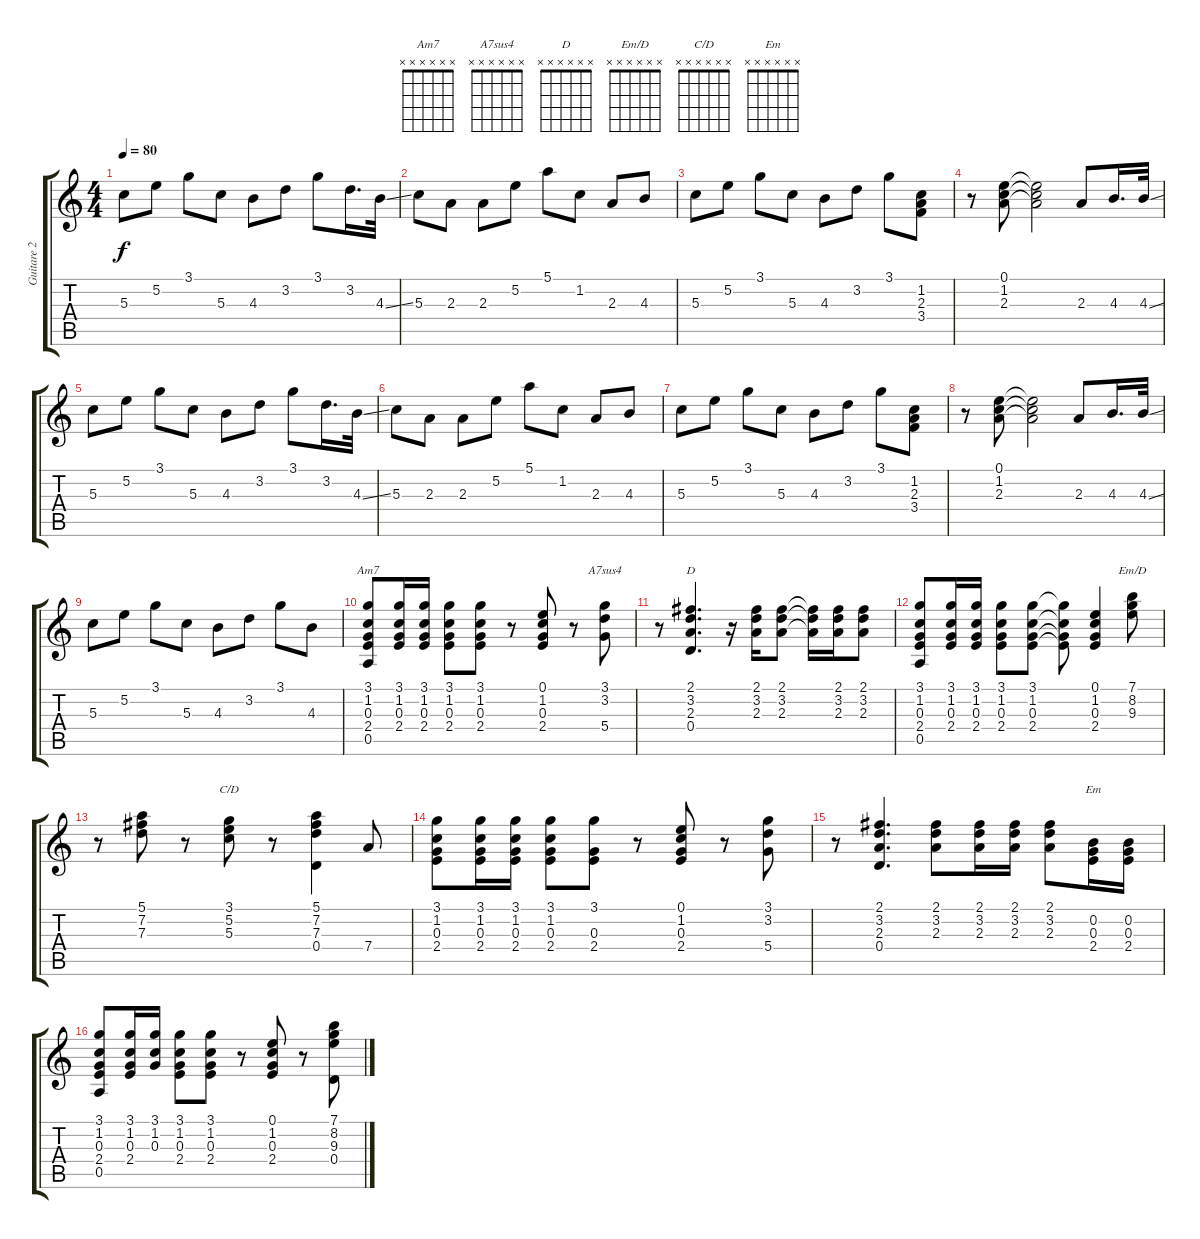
\track ("Guitare 2 (12 cordes)" "Guitare 2 ") {instrument electricguitarjazz}
\staff {score tabs}
\tuning (E4 B3 G3 D3 A2 E2) {hide}
\chord ("Am7" x x x x x x)
\chord ("A7sus4" x x x x x x)
\chord ("D" x x x x x x)
\chord ("Em/D" x x x x x x)
\chord ("C/D" x x x x x x)
\chord ("Em" x x x x x x)
\ts (4 4)
\tempo 80
\clef g2
\ks c
5.3.8{dy f} 5.2.8 3.1.8 5.3.8 4.3.8 3.2.8 3.1.8 3.2.16{d} 4.3{ss}.32 |
5.3.8 2.3.8 2.3.8 5.2.8 5.1.8 1.2.8 2.3.8 4.3.8 |
5.3.8 5.2.8 3.1.8 5.3.8 4.3.8 3.2.8 3.1.8 (1.2 2.3 3.4).8 |
r.8 (0.1 1.2 2.3).8 (0.1{t} 1.2{t} 2.3{t}).2 2.3.8 4.3.16{d} 4.3{ss}.32 |
5.3.8 5.2.8 3.1.8 5.3.8 4.3.8 3.2.8 3.1.8 3.2.16{d} 4.3{ss}.32 |
5.3.8 2.3.8 2.3.8 5.2.8 5.1.8 1.2.8 2.3.8 4.3.8 |
5.3.8 5.2.8 3.1.8 5.3.8 4.3.8 3.2.8 3.1.8 (1.2 2.3 3.4).8 |
r.8 (0.1 1.2 2.3).8 (0.1{t} 1.2{t} 2.3{t}).2 2.3.8 4.3.16{d} 4.3{ss}.32 |
5.3.8 5.2.8 3.1.8 5.3.8 4.3.8 3.2.8 3.1.8 4.3.8 |
(3.1 1.2 0.3 2.4 0.5).8{ch "Am7"} (3.1 1.2 0.3 2.4).16 (3.1 1.2 0.3 2.4).16 (3.1 1.2 0.3 2.4).8 (3.1 1.2 0.3 2.4).8 r.8 (0.1 1.2 0.3 2.4).8 r.8 (3.1 3.2 5.4).8{ch "A7sus4"} |
r.8 (2.1 3.2 2.3 0.4).4{d ch "D"} r.16 (2.1 3.2 2.3).16 (2.1 3.2 2.3).8 (2.1{t} 3.2{t} 2.3{t}).16 (2.1 3.2 2.3).16 (2.1 3.2 2.3).8 |
(3.1 1.2 0.3 2.4 0.5).8 (3.1 1.2 0.3 2.4).16 (3.1 1.2 0.3 2.4).16 (3.1 1.2 0.3 2.4).8 (3.1 1.2 0.3 2.4).8 (3.1{t} 1.2{t} 0.3{t} 2.4{t}).8 (0.1 1.2 0.3 2.4).4 (7.1 8.2 9.3).8{ch "Em/D"} |
r.8 (5.1 7.2 7.3).8 r.8 (3.1 5.2 5.3).8{ch "C/D"} r.8 (5.1 7.2 7.3 0.4).4 7.4.8 |
(3.1 1.2 0.3 2.4).8 (3.1 1.2 0.3 2.4).16 (3.1 1.2 0.3 2.4).16 (3.1 1.2 0.3 2.4).8 (3.1 0.3 2.4).8 r.8 (0.1 1.2 0.3 2.4).8 r.8 (3.1 3.2 5.4).8 |
r.8 (2.1 3.2 2.3 0.4).4{d} (2.1 3.2 2.3).8 (2.1 3.2 2.3).16 (2.1 3.2 2.3).16 (2.1 3.2 2.3).8 (0.2 0.3 2.4).16{ch "Em"} (0.2 0.3 2.4).16 |
(3.1 1.2 0.3 2.4 0.5).8 (3.1 1.2 0.3 2.4).16 (3.1 1.2 0.3).16 (3.1 1.2 0.3 2.4).8 (3.1 1.2 0.3 2.4).8 r.8 (0.1 1.2 0.3 2.4).8 r.8 (7.1 8.2 9.3 0.4).8
